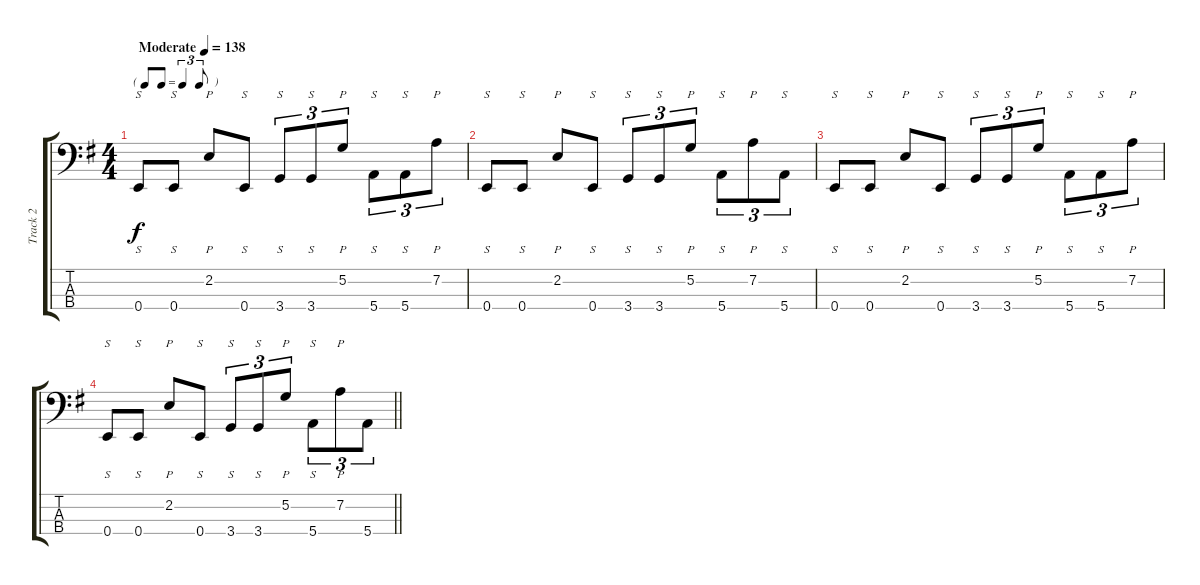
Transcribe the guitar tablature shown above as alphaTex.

\track ("Track 2" "Track 2") {instrument slapbass1}
\staff {score tabs}
\tuning (G2 D2 A1 E1) {hide}
\ts (4 4)
\tf triplet8th
\tempo (138 "Moderate")
\clef f4
\ks g
0.4.8{s dy f instrument slapbass1} 0.4.8{s} 2.2.8{p} 0.4.8{s} 3.4.8{s tu (3 2)} 3.4.8{s tu (3 2)} 5.2.8{p tu (3 2)} 5.4.8{s tu (3 2)} 5.4.8{s tu (3 2)} 7.2.8{p tu (3 2)} |
0.4.8{s} 0.4.8{s} 2.2.8{p} 0.4.8{s} 3.4.8{s tu (3 2)} 3.4.8{s tu (3 2)} 5.2.8{p tu (3 2)} 5.4.8{s tu (3 2)} 7.2.8{p tu (3 2)} 5.4.8{s tu (3 2)} |
0.4.8{s} 0.4.8{s} 2.2.8{p} 0.4.8{s} 3.4.8{s tu (3 2)} 3.4.8{s tu (3 2)} 5.2.8{p tu (3 2)} 5.4.8{s tu (3 2)} 5.4.8{s tu (3 2)} 7.2.8{p tu (3 2)} |
\barLineRight lightlight
0.4.8{s} 0.4.8{s} 2.2.8{p} 0.4.8{s} 3.4.8{s tu (3 2)} 3.4.8{s tu (3 2)} 5.2.8{p tu (3 2)} 5.4.8{s tu (3 2)} 7.2.8{p tu (3 2)} 5.4.8{tu (3 2)}
